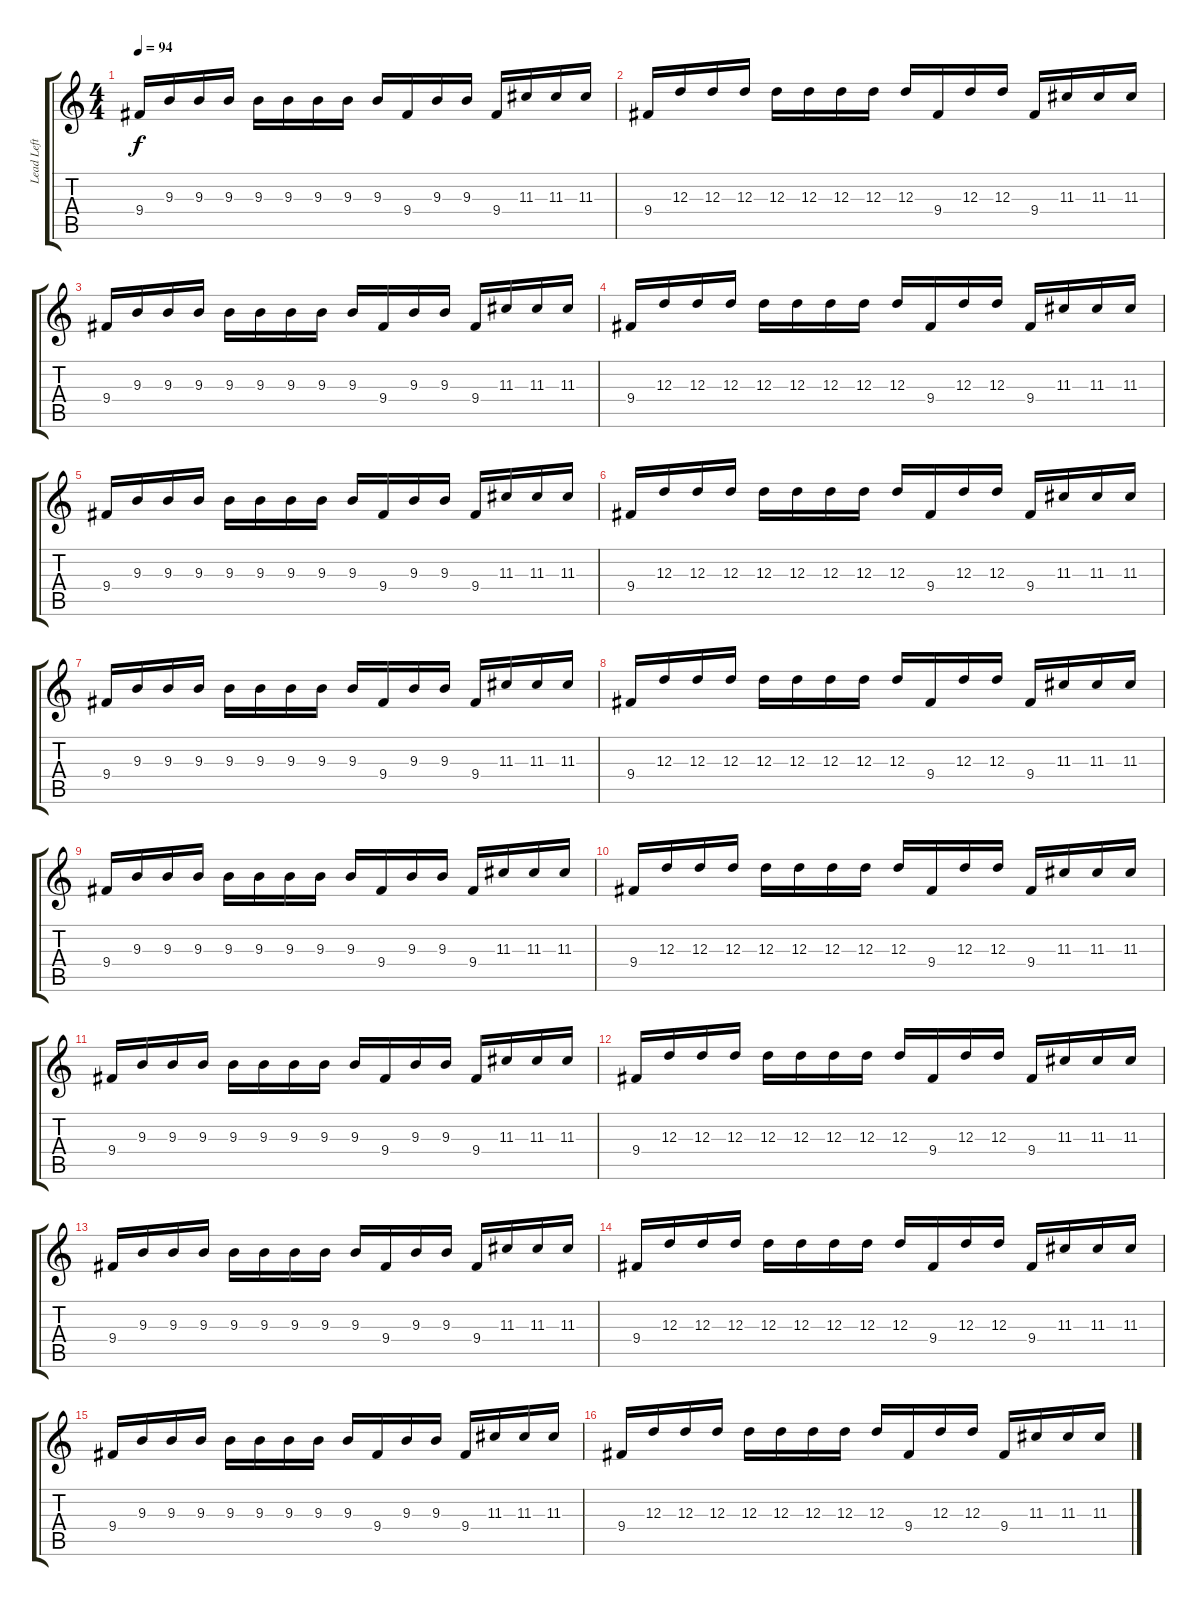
\track ("Lead Left" "Lead Left") {instrument overdrivenguitar}
\staff {score tabs}
\tuning (B3 Gb3 D3 A2 E2 B1) {hide}
\ts (4 4)
\tempo 94
\clef g2
\ks c
9.4.16{dy f} 9.3.16 9.3.16 9.3.16 9.3.16 9.3.16 9.3.16 9.3.16 9.3.16 9.4.16 9.3.16 9.3.16 9.4.16 11.3.16 11.3.16 11.3.16 |
9.4.16 12.3.16 12.3.16 12.3.16 12.3.16 12.3.16 12.3.16 12.3.16 12.3.16 9.4.16 12.3.16 12.3.16 9.4.16 11.3.16 11.3.16 11.3.16 |
9.4.16 9.3.16 9.3.16 9.3.16 9.3.16 9.3.16 9.3.16 9.3.16 9.3.16 9.4.16 9.3.16 9.3.16 9.4.16 11.3.16 11.3.16 11.3.16 |
9.4.16 12.3.16 12.3.16 12.3.16 12.3.16 12.3.16 12.3.16 12.3.16 12.3.16 9.4.16 12.3.16 12.3.16 9.4.16 11.3.16 11.3.16 11.3.16 |
9.4.16 9.3.16 9.3.16 9.3.16 9.3.16 9.3.16 9.3.16 9.3.16 9.3.16 9.4.16 9.3.16 9.3.16 9.4.16 11.3.16 11.3.16 11.3.16 |
9.4.16 12.3.16 12.3.16 12.3.16 12.3.16 12.3.16 12.3.16 12.3.16 12.3.16 9.4.16 12.3.16 12.3.16 9.4.16 11.3.16 11.3.16 11.3.16 |
9.4.16 9.3.16 9.3.16 9.3.16 9.3.16 9.3.16 9.3.16 9.3.16 9.3.16 9.4.16 9.3.16 9.3.16 9.4.16 11.3.16 11.3.16 11.3.16 |
9.4.16 12.3.16 12.3.16 12.3.16 12.3.16 12.3.16 12.3.16 12.3.16 12.3.16 9.4.16 12.3.16 12.3.16 9.4.16 11.3.16 11.3.16 11.3.16 |
9.4.16 9.3.16 9.3.16 9.3.16 9.3.16 9.3.16 9.3.16 9.3.16 9.3.16 9.4.16 9.3.16 9.3.16 9.4.16 11.3.16 11.3.16 11.3.16 |
9.4.16 12.3.16 12.3.16 12.3.16 12.3.16 12.3.16 12.3.16 12.3.16 12.3.16 9.4.16 12.3.16 12.3.16 9.4.16 11.3.16 11.3.16 11.3.16 |
9.4.16 9.3.16 9.3.16 9.3.16 9.3.16 9.3.16 9.3.16 9.3.16 9.3.16 9.4.16 9.3.16 9.3.16 9.4.16 11.3.16 11.3.16 11.3.16 |
9.4.16 12.3.16 12.3.16 12.3.16 12.3.16 12.3.16 12.3.16 12.3.16 12.3.16 9.4.16 12.3.16 12.3.16 9.4.16 11.3.16 11.3.16 11.3.16 |
9.4.16 9.3.16 9.3.16 9.3.16 9.3.16 9.3.16 9.3.16 9.3.16 9.3.16 9.4.16 9.3.16 9.3.16 9.4.16 11.3.16 11.3.16 11.3.16 |
9.4.16 12.3.16 12.3.16 12.3.16 12.3.16 12.3.16 12.3.16 12.3.16 12.3.16 9.4.16 12.3.16 12.3.16 9.4.16 11.3.16 11.3.16 11.3.16 |
9.4.16 9.3.16 9.3.16 9.3.16 9.3.16 9.3.16 9.3.16 9.3.16 9.3.16 9.4.16 9.3.16 9.3.16 9.4.16 11.3.16 11.3.16 11.3.16 |
9.4.16 12.3.16 12.3.16 12.3.16 12.3.16 12.3.16 12.3.16 12.3.16 12.3.16 9.4.16 12.3.16 12.3.16 9.4.16 11.3.16 11.3.16 11.3.16
